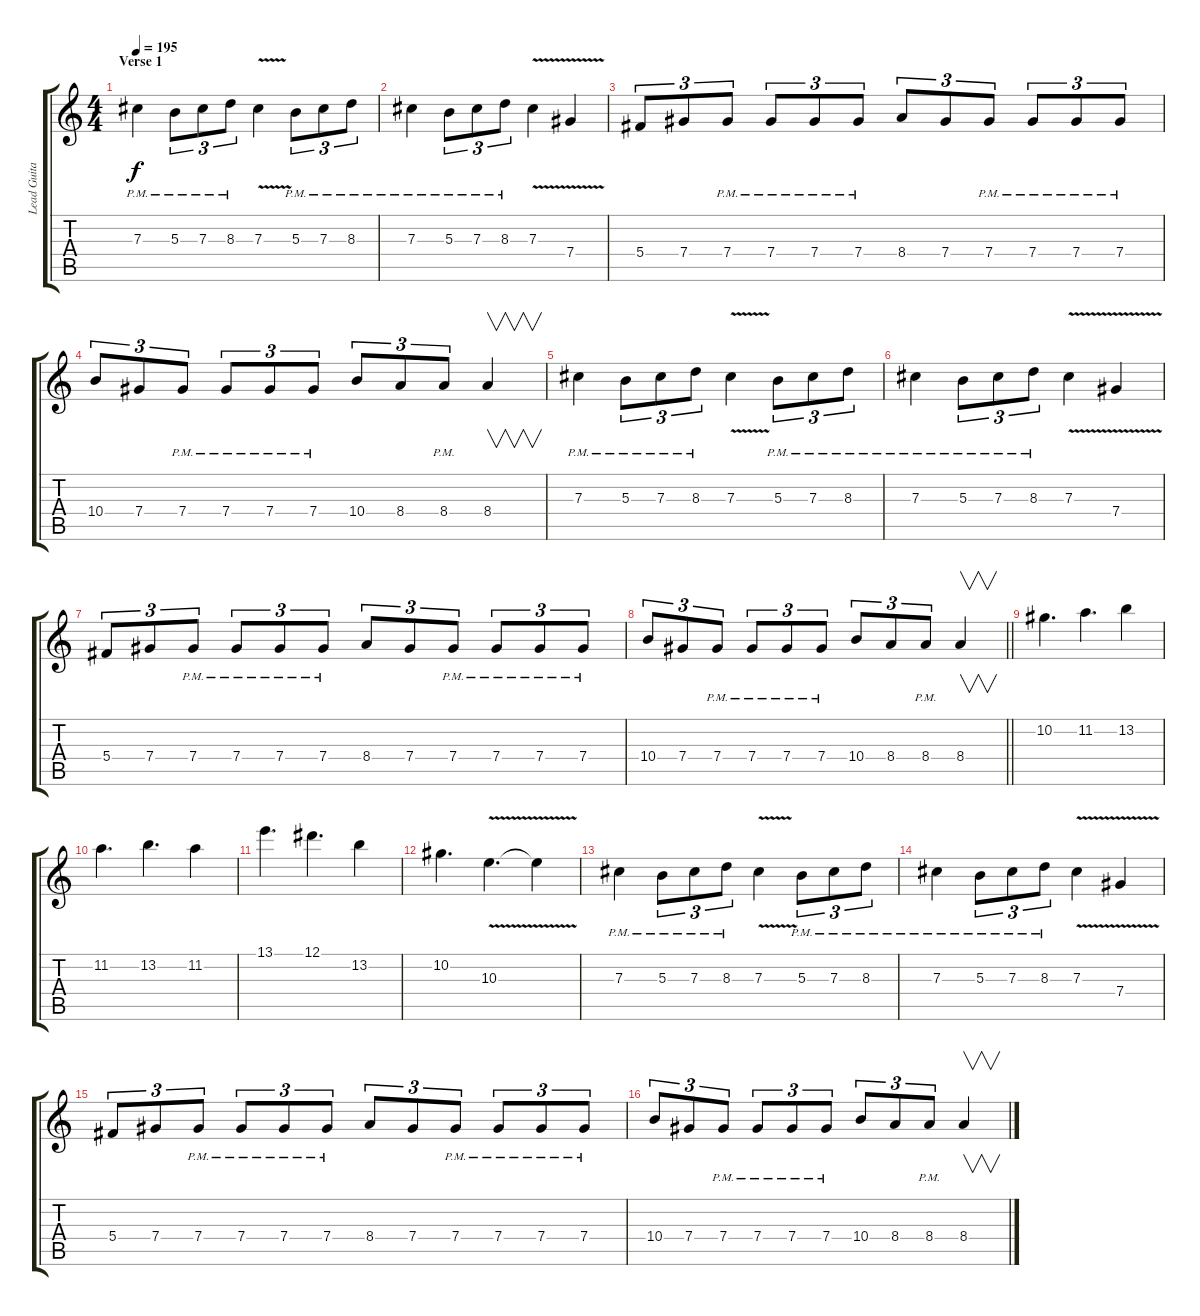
\track ("Lead Guitar 1" "Lead Guita") {instrument overdrivenguitar}
\staff {score tabs}
\tuning (Eb4 Bb3 Gb3 Db3 Ab2 Eb2) {hide}
\ts (4 4)
\section ("" "Verse 1")
\tempo 195
\clef g2
\ks c
7.3{pm}.4{dy f} 5.3{pm}.8{tu (3 2)} 7.3{pm}.8{tu (3 2)} 8.3{pm}.8{tu (3 2)} 7.3{v}.4 5.3{pm}.8{tu (3 2)} 7.3{pm}.8{tu (3 2)} 8.3{pm}.8{tu (3 2)} |
7.3{pm}.4 5.3{pm}.8{tu (3 2)} 7.3{pm}.8{tu (3 2)} 8.3{pm}.8{tu (3 2)} 7.3{v}.4 7.4{v}.4 |
5.4.8{tu (3 2)} 7.4.8{tu (3 2)} 7.4{pm}.8{tu (3 2)} 7.4{pm}.8{tu (3 2)} 7.4{pm}.8{tu (3 2)} 7.4{pm}.8{tu (3 2)} 8.4.8{tu (3 2)} 7.4.8{tu (3 2)} 7.4{pm}.8{tu (3 2)} 7.4{pm}.8{tu (3 2)} 7.4{pm}.8{tu (3 2)} 7.4{pm}.8{tu (3 2)} |
10.4.8{tu (3 2)} 7.4.8{tu (3 2)} 7.4{pm}.8{tu (3 2)} 7.4{pm}.8{tu (3 2)} 7.4{pm}.8{tu (3 2)} 7.4{pm}.8{tu (3 2)} 10.4.8{tu (3 2)} 8.4.8{tu (3 2)} 8.4{pm}.8{tu (3 2)} 8.4.4{v} |
7.3{pm}.4 5.3{pm}.8{tu (3 2)} 7.3{pm}.8{tu (3 2)} 8.3{pm}.8{tu (3 2)} 7.3{v}.4 5.3{pm}.8{tu (3 2)} 7.3{pm}.8{tu (3 2)} 8.3{pm}.8{tu (3 2)} |
7.3{pm}.4 5.3{pm}.8{tu (3 2)} 7.3{pm}.8{tu (3 2)} 8.3{pm}.8{tu (3 2)} 7.3{v}.4 7.4{v}.4 |
5.4.8{tu (3 2)} 7.4.8{tu (3 2)} 7.4{pm}.8{tu (3 2)} 7.4{pm}.8{tu (3 2)} 7.4{pm}.8{tu (3 2)} 7.4{pm}.8{tu (3 2)} 8.4.8{tu (3 2)} 7.4.8{tu (3 2)} 7.4{pm}.8{tu (3 2)} 7.4{pm}.8{tu (3 2)} 7.4{pm}.8{tu (3 2)} 7.4{pm}.8{tu (3 2)} |
\barLineRight lightlight
10.4.8{tu (3 2)} 7.4.8{tu (3 2)} 7.4{pm}.8{tu (3 2)} 7.4{pm}.8{tu (3 2)} 7.4{pm}.8{tu (3 2)} 7.4{pm}.8{tu (3 2)} 10.4.8{tu (3 2)} 8.4.8{tu (3 2)} 8.4{pm}.8{tu (3 2)} 8.4.4{v} |
10.2.4{d} 11.2.4{d} 13.2.4 |
11.2.4{d} 13.2.4{d} 11.2.4 |
13.1.4{d} 12.1.4{d} 13.2.4 |
10.2.4{d} 10.3{v}.4{d} 10.3{t}.4 |
7.3{pm}.4 5.3{pm}.8{tu (3 2)} 7.3{pm}.8{tu (3 2)} 8.3{pm}.8{tu (3 2)} 7.3{v}.4 5.3{pm}.8{tu (3 2)} 7.3{pm}.8{tu (3 2)} 8.3{pm}.8{tu (3 2)} |
7.3{pm}.4 5.3{pm}.8{tu (3 2)} 7.3{pm}.8{tu (3 2)} 8.3{pm}.8{tu (3 2)} 7.3{v}.4 7.4{v}.4 |
5.4.8{tu (3 2)} 7.4.8{tu (3 2)} 7.4{pm}.8{tu (3 2)} 7.4{pm}.8{tu (3 2)} 7.4{pm}.8{tu (3 2)} 7.4{pm}.8{tu (3 2)} 8.4.8{tu (3 2)} 7.4.8{tu (3 2)} 7.4{pm}.8{tu (3 2)} 7.4{pm}.8{tu (3 2)} 7.4{pm}.8{tu (3 2)} 7.4{pm}.8{tu (3 2)} |
10.4.8{tu (3 2)} 7.4.8{tu (3 2)} 7.4{pm}.8{tu (3 2)} 7.4{pm}.8{tu (3 2)} 7.4{pm}.8{tu (3 2)} 7.4{pm}.8{tu (3 2)} 10.4.8{tu (3 2)} 8.4.8{tu (3 2)} 8.4{pm}.8{tu (3 2)} 8.4.4{v}
